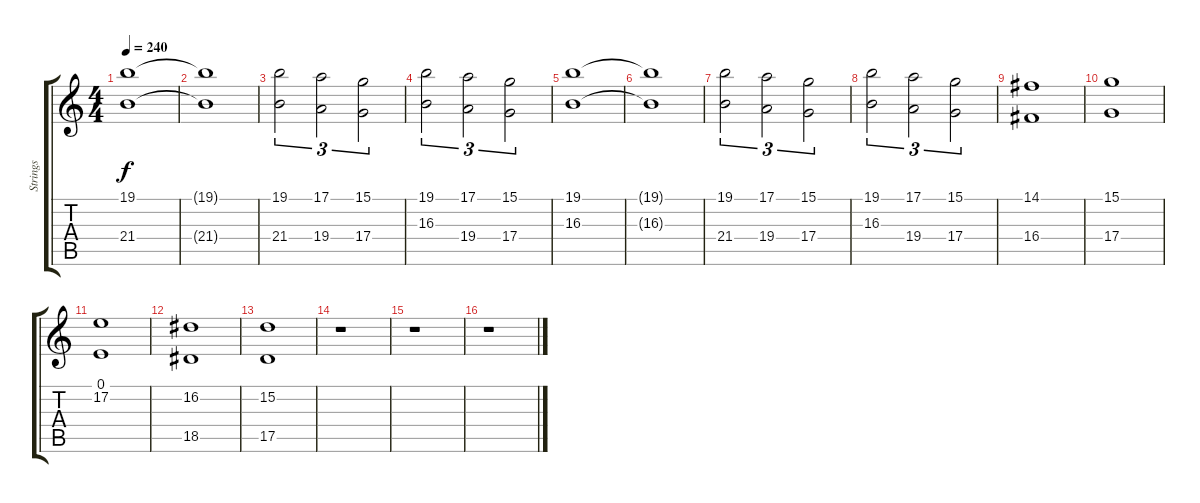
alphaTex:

\track ("Strings" "Strings") {instrument stringensemble1}
\staff {score tabs}
\tuning (E4 B3 G3 D3 A2 E2) {hide}
\ts (4 4)
\tempo 240
\clef g2
\ks c
(19.1 21.4).1{dy f} |
(19.1{t} 21.4{t}).1 |
(19.1 21.4).2{tu (3 2)} (17.1 19.4).2{tu (3 2)} (15.1 17.4).2{tu (3 2)} |
(19.1 16.3).2{tu (3 2)} (17.1 19.4).2{tu (3 2)} (15.1 17.4).2{tu (3 2)} |
(19.1 16.3).1 |
(19.1{t} 16.3{t}).1 |
(19.1 21.4).2{tu (3 2)} (17.1 19.4).2{tu (3 2)} (15.1 17.4).2{tu (3 2)} |
(19.1 16.3).2{tu (3 2)} (17.1 19.4).2{tu (3 2)} (15.1 17.4).2{tu (3 2)} |
(14.1 16.4).1 |
(15.1 17.4).1 |
(0.1 17.2).1 |
(16.2 18.5).1 |
(15.2 17.5).1 |
r.1 |
r.1 |
r.1
